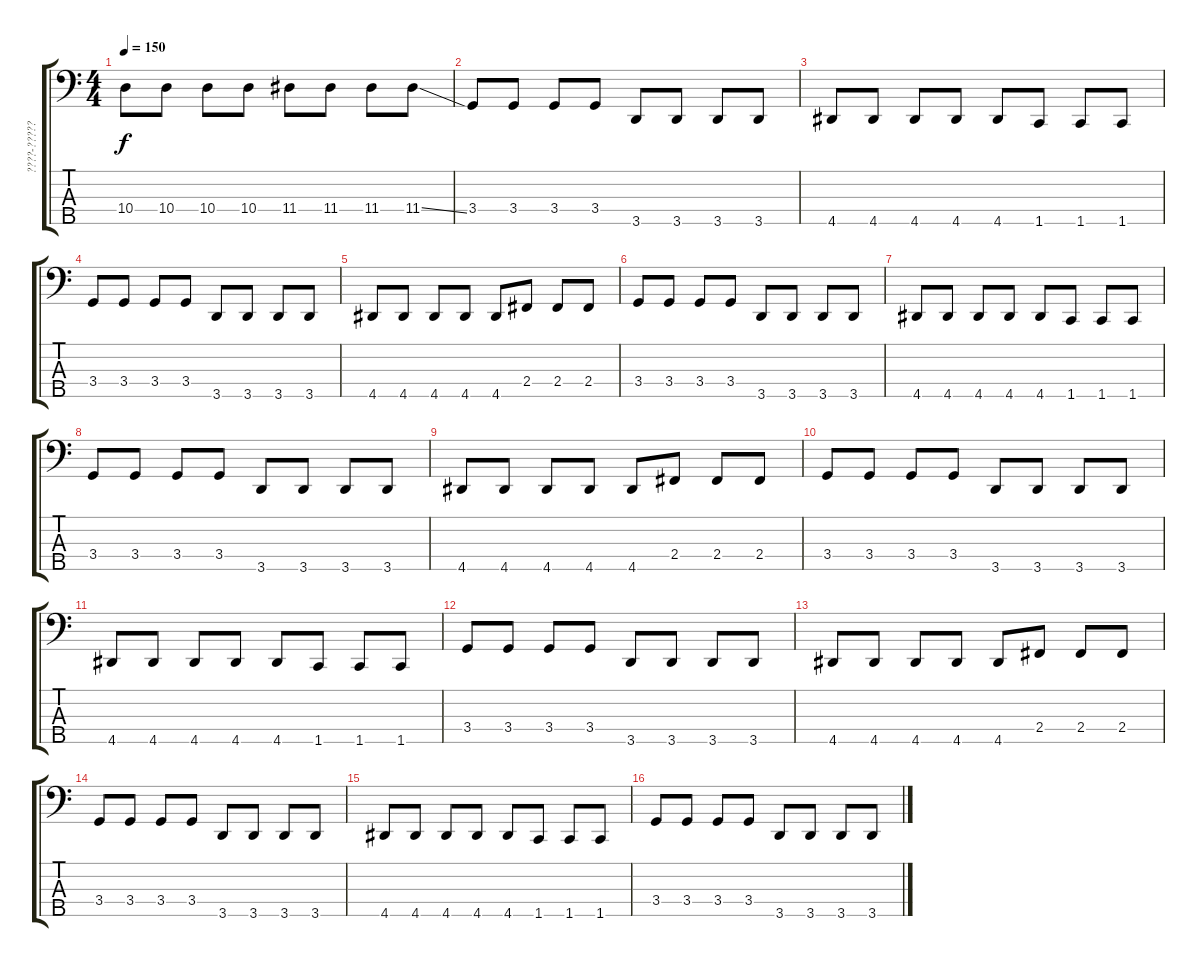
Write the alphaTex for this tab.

\track ("????-??????" "????-?????") {instrument electricbassfinger}
\staff {score tabs}
\tuning (G2 D2 A1 E1 B0) {hide}
\ts (4 4)
\tempo 150
\clef f4
\ks c
10.4.8{dy f} 10.4.8 10.4.8 10.4.8 11.4.8 11.4.8 11.4.8 11.4{ss}.8 |
3.4.8 3.4.8 3.4.8 3.4.8 3.5.8 3.5.8 3.5.8 3.5.8 |
4.5.8 4.5.8 4.5.8 4.5.8 4.5.8 1.5.8 1.5.8 1.5.8 |
3.4.8 3.4.8 3.4.8 3.4.8 3.5.8 3.5.8 3.5.8 3.5.8 |
4.5.8 4.5.8 4.5.8 4.5.8 4.5.8 2.4.8 2.4.8 2.4.8 |
3.4.8 3.4.8 3.4.8 3.4.8 3.5.8 3.5.8 3.5.8 3.5.8 |
4.5.8 4.5.8 4.5.8 4.5.8 4.5.8 1.5.8 1.5.8 1.5.8 |
3.4.8 3.4.8 3.4.8 3.4.8 3.5.8 3.5.8 3.5.8 3.5.8 |
4.5.8 4.5.8 4.5.8 4.5.8 4.5.8 2.4.8 2.4.8 2.4.8 |
3.4.8 3.4.8 3.4.8 3.4.8 3.5.8 3.5.8 3.5.8 3.5.8 |
4.5.8 4.5.8 4.5.8 4.5.8 4.5.8 1.5.8 1.5.8 1.5.8 |
3.4.8 3.4.8 3.4.8 3.4.8 3.5.8 3.5.8 3.5.8 3.5.8 |
4.5.8 4.5.8 4.5.8 4.5.8 4.5.8 2.4.8 2.4.8 2.4.8 |
3.4.8 3.4.8 3.4.8 3.4.8 3.5.8 3.5.8 3.5.8 3.5.8 |
4.5.8 4.5.8 4.5.8 4.5.8 4.5.8 1.5.8 1.5.8 1.5.8 |
3.4.8 3.4.8 3.4.8 3.4.8 3.5.8 3.5.8 3.5.8 3.5.8
